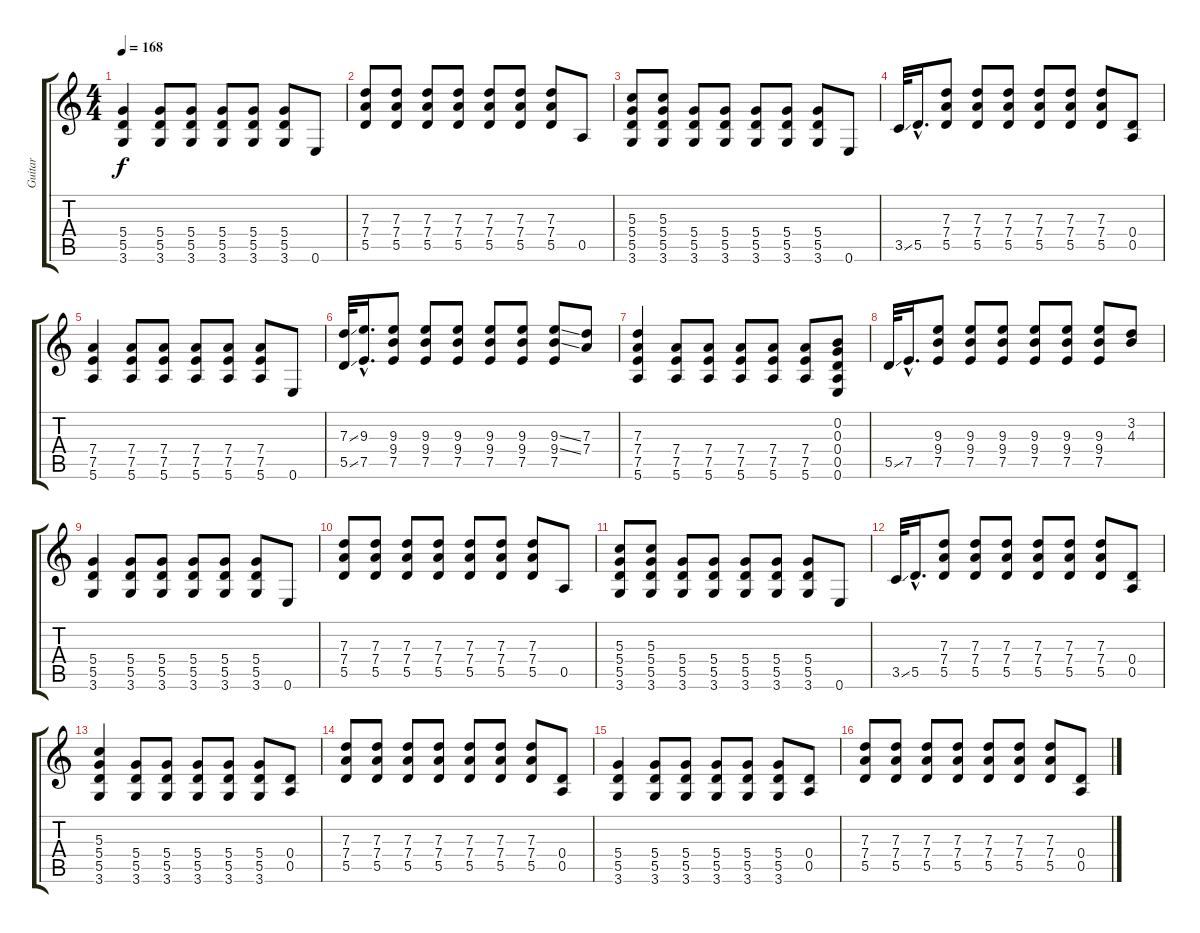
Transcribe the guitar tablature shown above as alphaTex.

\track ("Guitar " "Guitar ") {instrument distortionguitar}
\staff {score tabs}
\tuning (E4 B3 G3 D3 A2 E2) {hide}
\ts (4 4)
\tempo 168
\clef g2
\ks c
(5.4 5.5 3.6).4{dy f} (5.4 5.5 3.6).8 (5.4 5.5 3.6).8 (5.4 5.5 3.6).8 (5.4 5.5 3.6).8 (5.4 5.5 3.6).8 0.6.8 |
(7.3 7.4 5.5).8 (7.3 7.4 5.5).8 (7.3 7.4 5.5).8 (7.3 7.4 5.5).8 (7.3 7.4 5.5).8 (7.3 7.4 5.5).8 (7.3 7.4 5.5).8 0.5.8 |
(5.3 5.4 5.5 3.6).8 (5.3 5.4 5.5 3.6).8 (5.4 5.5 3.6).8 (5.4 5.5 3.6).8 (5.4 5.5 3.6).8 (5.4 5.5 3.6).8 (5.4 5.5 3.6).8 0.6.8 |
3.5{ss}.32 5.5{hac}.16{d} (7.3 7.4 5.5).8 (7.3 7.4 5.5).8 (7.3 7.4 5.5).8 (7.3 7.4 5.5).8 (7.3 7.4 5.5).8 (7.3 7.4 5.5).8 (0.4 0.5).8 |
(7.4 7.5 5.6).4 (7.4 7.5 5.6).8 (7.4 7.5 5.6).8 (7.4 7.5 5.6).8 (7.4 7.5 5.6).8 (7.4 7.5 5.6).8 0.6.8 |
(7.3{ss} 5.5{ss}).32 (9.3{hac} 7.5{hac}).16{d} (9.3 9.4 7.5).8 (9.3 9.4 7.5).8 (9.3 9.4 7.5).8 (9.3 9.4 7.5).8 (9.3 9.4 7.5).8 (9.3{ss} 9.4{ss} 7.5).8 (7.3 7.4).8 |
(7.3 7.4 7.5 5.6).4 (7.4 7.5 5.6).8 (7.4 7.5 5.6).8 (7.4 7.5 5.6).8 (7.4 7.5 5.6).8 (7.4 7.5 5.6).8 (0.2 0.3 0.4 0.5 0.6).8 |
5.5{ss}.32 7.5{hac}.16{d} (9.3 9.4 7.5).8 (9.3 9.4 7.5).8 (9.3 9.4 7.5).8 (9.3 9.4 7.5).8 (9.3 9.4 7.5).8 (9.3 9.4 7.5).8 (3.2 4.3).8 |
(5.4 5.5 3.6).4 (5.4 5.5 3.6).8 (5.4 5.5 3.6).8 (5.4 5.5 3.6).8 (5.4 5.5 3.6).8 (5.4 5.5 3.6).8 0.6.8 |
(7.3 7.4 5.5).8 (7.3 7.4 5.5).8 (7.3 7.4 5.5).8 (7.3 7.4 5.5).8 (7.3 7.4 5.5).8 (7.3 7.4 5.5).8 (7.3 7.4 5.5).8 0.5.8 |
(5.3 5.4 5.5 3.6).8 (5.3 5.4 5.5 3.6).8 (5.4 5.5 3.6).8 (5.4 5.5 3.6).8 (5.4 5.5 3.6).8 (5.4 5.5 3.6).8 (5.4 5.5 3.6).8 0.6.8 |
3.5{ss}.32 5.5{hac}.16{d} (7.3 7.4 5.5).8 (7.3 7.4 5.5).8 (7.3 7.4 5.5).8 (7.3 7.4 5.5).8 (7.3 7.4 5.5).8 (7.3 7.4 5.5).8 (0.4 0.5).8 |
(5.3 5.4 5.5 3.6).4 (5.4 5.5 3.6).8 (5.4 5.5 3.6).8 (5.4 5.5 3.6).8 (5.4 5.5 3.6).8 (5.4 5.5 3.6).8 (0.4 0.5).8 |
(7.3 7.4 5.5).8 (7.3 7.4 5.5).8 (7.3 7.4 5.5).8 (7.3 7.4 5.5).8 (7.3 7.4 5.5).8 (7.3 7.4 5.5).8 (7.3 7.4 5.5).8 (0.4 0.5).8 |
(5.4 5.5 3.6).4 (5.4 5.5 3.6).8 (5.4 5.5 3.6).8 (5.4 5.5 3.6).8 (5.4 5.5 3.6).8 (5.4 5.5 3.6).8 (0.4 0.5).8 |
(7.3 7.4 5.5).8 (7.3 7.4 5.5).8 (7.3 7.4 5.5).8 (7.3 7.4 5.5).8 (7.3 7.4 5.5).8 (7.3 7.4 5.5).8 (7.3 7.4 5.5).8 (0.4 0.5).8
